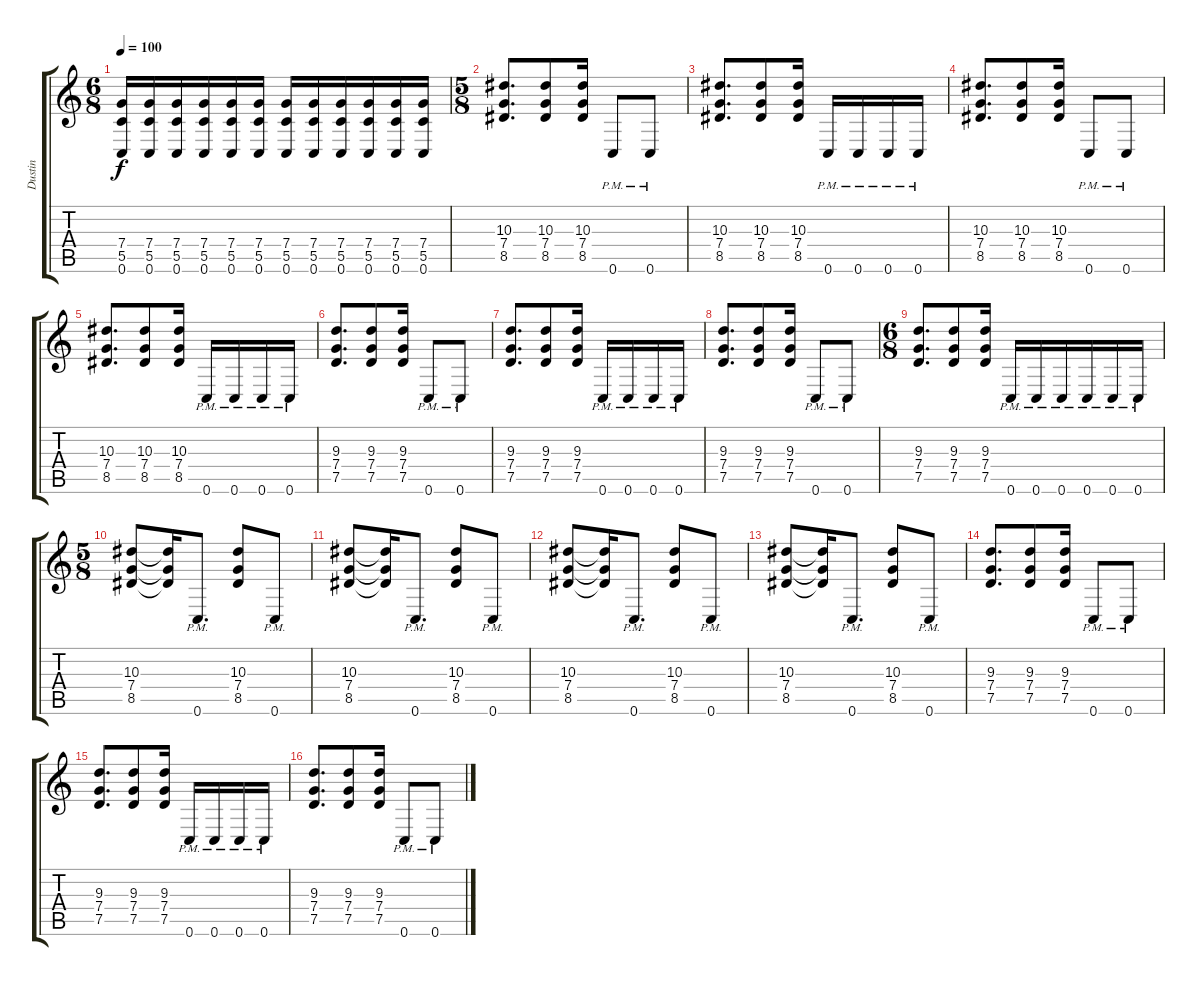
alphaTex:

\track ("Dustin" "Dustin") {instrument overdrivenguitar}
\staff {score tabs}
\tuning (D4 A3 F3 C3 G2 C2) {hide}
\ts (6 8)
\tempo 100
\clef g2
\ks c
(7.4 5.5 0.6).16{dy f} (7.4 5.5 0.6).16 (7.4 5.5 0.6).16 (7.4 5.5 0.6).16 (7.4 5.5 0.6).16 (7.4 5.5 0.6).16 (7.4 5.5 0.6).16 (7.4 5.5 0.6).16 (7.4 5.5 0.6).16 (7.4 5.5 0.6).16 (7.4 5.5 0.6).16 (7.4 5.5 0.6).16 |
\ts (5 8)
(10.3 7.4 8.5).8{d} (10.3 7.4 8.5).8 (10.3 7.4 8.5).16 0.6{pm}.8 0.6{pm}.8 |
(10.3 7.4 8.5).8{d} (10.3 7.4 8.5).8 (10.3 7.4 8.5).16 0.6{pm}.16 0.6{pm}.16 0.6{pm}.16 0.6{pm}.16 |
(10.3 7.4 8.5).8{d} (10.3 7.4 8.5).8 (10.3 7.4 8.5).16 0.6{pm}.8 0.6{pm}.8 |
(10.3 7.4 8.5).8{d} (10.3 7.4 8.5).8 (10.3 7.4 8.5).16 0.6{pm}.16 0.6{pm}.16 0.6{pm}.16 0.6{pm}.16 |
(9.3 7.4 7.5).8{d} (9.3 7.4 7.5).8 (9.3 7.4 7.5).16 0.6{pm}.8 0.6{pm}.8 |
(9.3 7.4 7.5).8{d} (9.3 7.4 7.5).8 (9.3 7.4 7.5).16 0.6{pm}.16 0.6{pm}.16 0.6{pm}.16 0.6{pm}.16 |
(9.3 7.4 7.5).8{d} (9.3 7.4 7.5).8 (9.3 7.4 7.5).16 0.6{pm}.8 0.6{pm}.8 |
\ts (6 8)
(9.3 7.4 7.5).8{d} (9.3 7.4 7.5).8 (9.3 7.4 7.5).16 0.6{pm}.16 0.6{pm}.16 0.6{pm}.16 0.6{pm}.16 0.6{pm}.16 0.6{pm}.16 |
\ts (5 8)
(10.3 7.4 8.5).8 (10.3{t} 7.4{t} 8.5{t}).16 0.6{pm}.8{d} (10.3 7.4 8.5).8 0.6{pm}.8 |
(10.3 7.4 8.5).8 (10.3{t} 7.4{t} 8.5{t}).16 0.6{pm}.8{d} (10.3 7.4 8.5).8 0.6{pm}.8 |
(10.3 7.4 8.5).8 (10.3{t} 7.4{t} 8.5{t}).16 0.6{pm}.8{d} (10.3 7.4 8.5).8 0.6{pm}.8 |
(10.3 7.4 8.5).8 (10.3{t} 7.4{t} 8.5{t}).16 0.6{pm}.8{d} (10.3 7.4 8.5).8 0.6{pm}.8 |
(9.3 7.4 7.5).8{d} (9.3 7.4 7.5).8 (9.3 7.4 7.5).16 0.6{pm}.8 0.6{pm}.8 |
(9.3 7.4 7.5).8{d} (9.3 7.4 7.5).8 (9.3 7.4 7.5).16 0.6{pm}.16 0.6{pm}.16 0.6{pm}.16 0.6{pm}.16 |
(9.3 7.4 7.5).8{d} (9.3 7.4 7.5).8 (9.3 7.4 7.5).16 0.6{pm}.8 0.6{pm}.8
